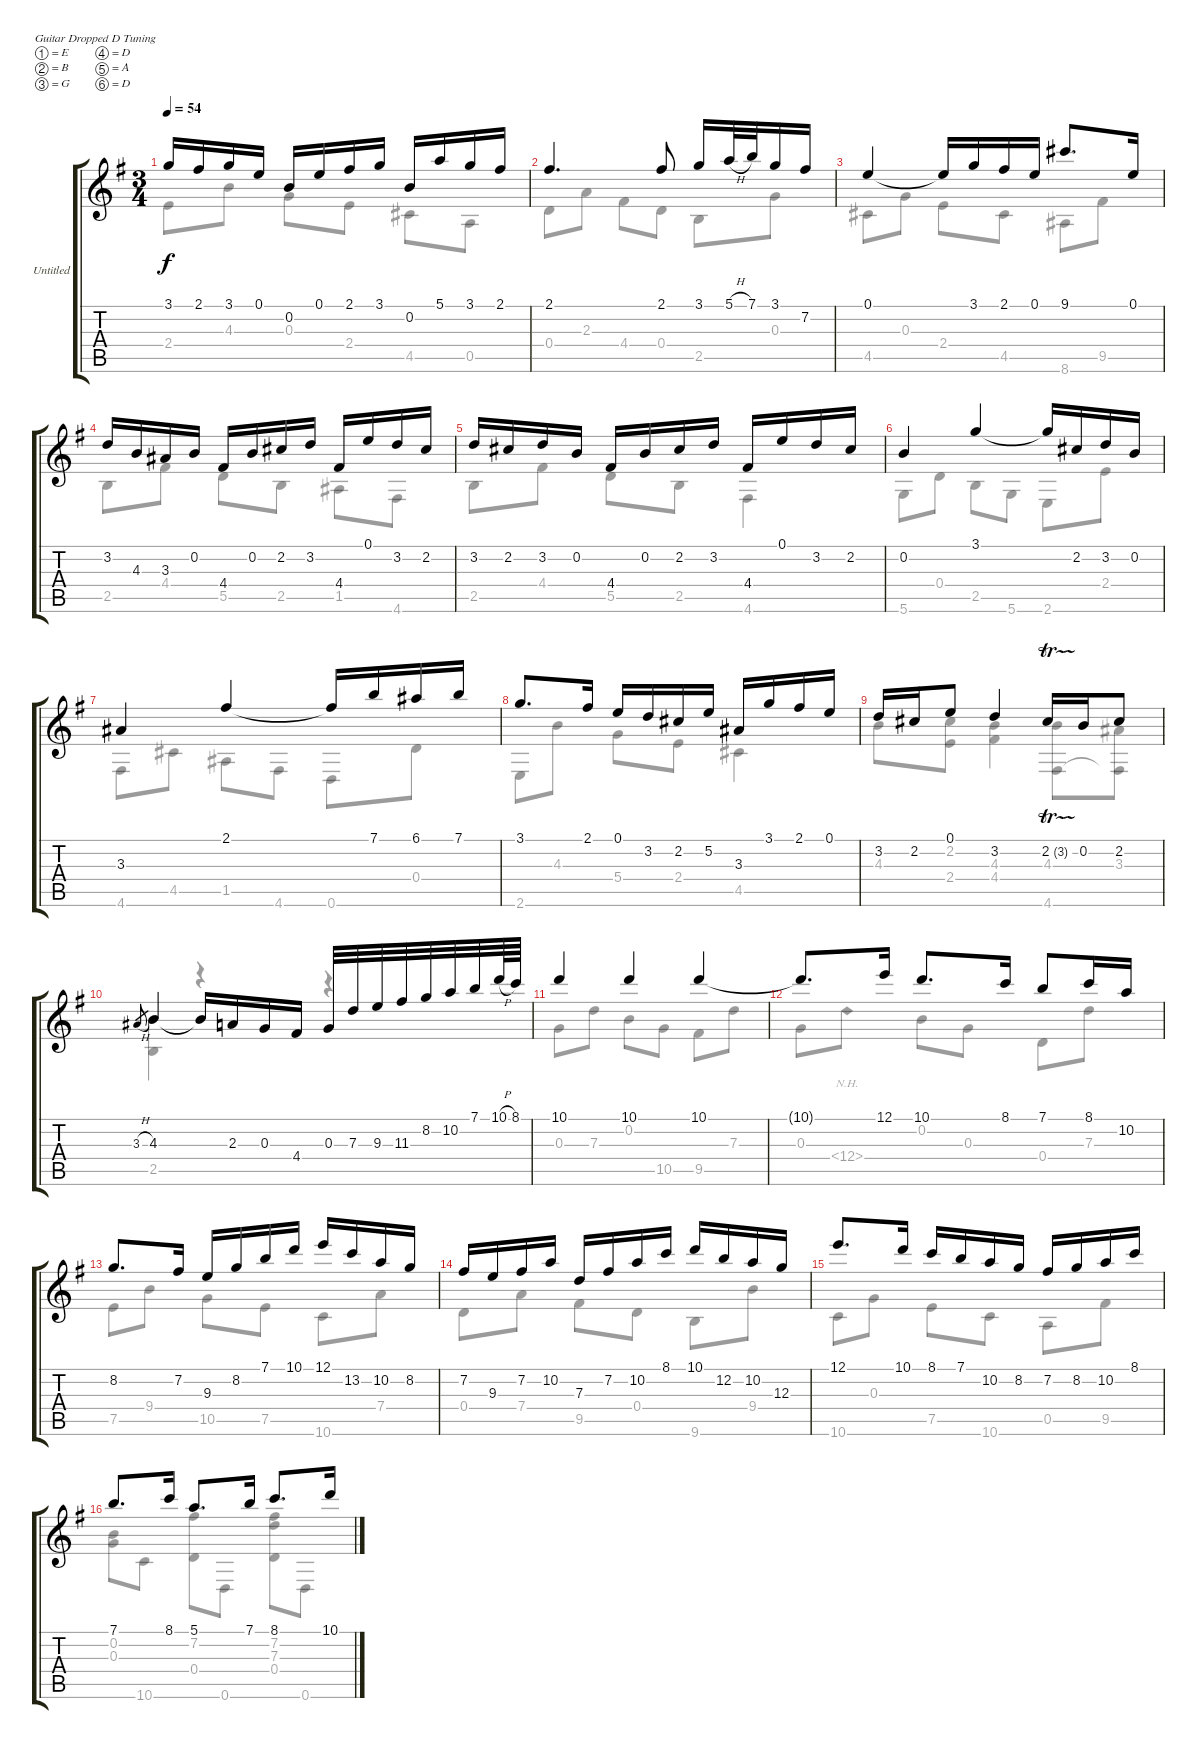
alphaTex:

\bracketExtendMode groupsimilarinstruments
\firstSystemTrackNameOrientation horizontal
\otherSystemsTrackNameOrientation horizontal
\track ("Untitled" "Untitled") {instrument acousticguitarnylon}
\staff {score tabs}
\tuning (E4 B3 G3 D3 A2 D2)
\voice
\ts (3 4)
\tempo 54
\clef g2
\ks eminor
3.1.16{dy f} 2.1.16 3.1.16 0.1.16 0.2.16 0.1.16 2.1.16 3.1.16 0.2.16 5.1.16 3.1.16 2.1.16 |
2.1.4{d} 2.1.8 3.1.16 5.1{h}.32 7.1.32 3.1.16 7.2.16 |
0.1.4 0.1{t}.16 3.1.16 2.1.16 0.1.16 9.1.8{d} 0.1.16 |
3.2.16 4.3.16 3.3.16 0.2.16 4.4.16 0.2.16 2.2.16 3.2.16 4.4.16 0.1.16 3.2.16 2.2.16 |
3.2.16 2.2.16 3.2.16 0.2.16 4.4.16 0.2.16 2.2.16 3.2.16 4.4.16 0.1.16 3.2.16 2.2.16 |
0.2.4 3.1.4 3.1{t}.16 2.2.16 3.2.16 0.2.16 |
3.3.4 2.1.4 2.1{t}.16 7.1.16 6.1.16 7.1.16 |
3.1.8{d} 2.1.16 0.1.16 3.2.16 2.2.16 5.2.16 3.3.16 3.1.16 2.1.16 0.1.16 |
3.2.16 2.2.16 0.1.8 3.2.4 2.2{tr (3 16)}.16 0.2.16 2.2.8 |
3.3{h}.8{gr} 4.3.4 4.3{t}.16 2.3.16 0.3.16 4.4.16 0.3.32 7.3.32 9.3.32 11.3.32 8.2.32 10.2.32 7.1.32 10.1{h}.64 8.1.64 |
10.1.4 10.1.4 10.1.4 |
10.1{t}.8{d} 12.1.16 10.1.8{d} 8.1.16 7.1.8 8.1.16 10.2.16 |
8.2.8{d} 7.2.16 9.3.16 8.2.16 7.1.16 10.1.16 12.1.16 13.2.16 10.2.16 8.2.16 |
7.2.16 9.3.16 7.2.16 10.2.16 7.3.16 7.2.16 10.2.16 8.1.16 10.1.16 12.2.16 10.2.16 12.3.16 |
12.1.8{d} 10.1.16 8.1.16 7.1.16 10.2.16 8.2.16 7.2.16 8.2.16 10.2.16 8.1.16 |
7.1.8{d} 8.1.16 5.1.8{d} 7.1.16 8.1.8{d} 10.1.16
\voice
\clef g2
\ottava regular
\simile none
\ks eminor
2.4.8{dy f} 4.3.8 0.3.8 2.4.8 4.5.8 0.5.8 |
0.4.8 2.3.8 4.4.8 0.4.8 2.5.8 0.3.8 |
4.5.8 0.3.8 2.4.8 4.5.8 8.6.8 9.5.8 |
2.5.8 4.4.8 5.5.8 2.5.8 1.5.8 4.6.8 |
2.5.8 4.4.8 5.5.8 2.5.8 4.6.4 |
5.6.8 0.4.8 2.5.8 5.6.8 2.6.8 2.4.8 |
4.6.8 4.5.8 1.5.8 4.6.8 0.6.8 0.4.8 |
2.6.8 4.3.8 5.4.8 2.4.8 4.5.4 |
4.3.8 (2.2 2.4).8 (4.3 4.4).4 (4.3 4.6).8 (3.3 4.6{t}).8 |
(4.3 2.5).4 r.4 r.4 |
0.3.8 7.3.8 0.2.8 10.5.8 9.5.8 7.3.8 |
0.3.8 12.4{nh}.8 0.2.8 0.3.8 0.4.8 7.3.8 |
7.5.8 9.4.8 10.5.8 7.5.8 10.6.8 7.4.8 |
0.4.8 7.4.8 9.5.8 0.4.8 9.6.8 9.4.8 |
10.6.8 0.3.8 7.5.8 10.6.8 0.5.8 9.5.8 |
(0.2 0.3).8 10.6.8 (7.2 0.4).8 0.6.8 (7.2 7.3 0.4).8 0.6.8
